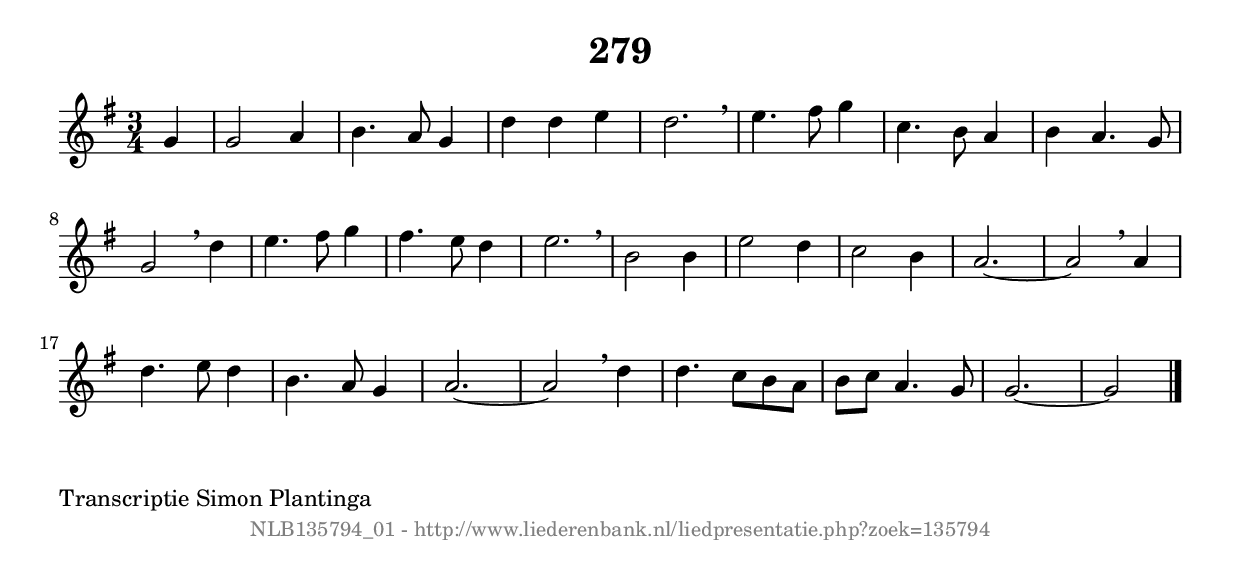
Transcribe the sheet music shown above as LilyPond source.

%
% produced by wce2krn 1.64 (7 June 2014)
%
\version"2.16"
#(append! paper-alist '(("long" . (cons (* 210 mm) (* 2000 mm)))))
#(set-default-paper-size "long")
sb = {\breathe}
mBreak = {\breathe }
bBreak = {\breathe }
x = {\once\override NoteHead #'style = #'cross }
gl=\glissando
itime={\override Staff.TimeSignature #'stencil = ##f }
ficta = {\once\set suggestAccidentals = ##t}
fine = {\once\override Score.RehearsalMark #'self-alignment-X = #1 \mark \markup {\italic{Fine}}}
dc = {\once\override Score.RehearsalMark #'self-alignment-X = #1 \mark \markup {\italic{D.C.}}}
dcf = {\once\override Score.RehearsalMark #'self-alignment-X = #1 \mark \markup {\italic{D.C. al Fine}}}
dcc = {\once\override Score.RehearsalMark #'self-alignment-X = #1 \mark \markup {\italic{D.C. al Coda}}}
ds = {\once\override Score.RehearsalMark #'self-alignment-X = #1 \mark \markup {\italic{D.S.}}}
dsf = {\once\override Score.RehearsalMark #'self-alignment-X = #1 \mark \markup {\italic{D.S. al Fine}}}
dsc = {\once\override Score.RehearsalMark #'self-alignment-X = #1 \mark \markup {\italic{D.S. al Coda}}}
pv = {\set Score.repeatCommands = #'((volta "1"))}
sv = {\set Score.repeatCommands = #'((volta "2"))}
tv = {\set Score.repeatCommands = #'((volta "3"))}
qv = {\set Score.repeatCommands = #'((volta "4"))}
xv = {\set Score.repeatCommands = #'((volta #f))}
\header{ tagline = ""
title = "279"
}
\score {{
\key g \major
\relative g'
{
\set melismaBusyProperties = #'()
\partial 32*8
\time 3/4
\tempo 4=120
\override Score.MetronomeMark #'transparent = ##t
\override Score.RehearsalMark #'break-visibility = #(vector #t #t #f)
g4 | g2 a4 | b4. a8 g4 | d'4 d4 e4 | d2. \sb | e4. fis8 g4 | c,4. b8 a4 | b4 a4. g8 | g2 \sb d'4 | e4. fis8 g4 | fis4. e8 d4 | e2. | \mBreak \bar "|"
b2 b4 | e2 d4 | c2 b4 | a2.~ | a2 \sb a4 | d4. e8 d4 | b4. a8 g4 | a2.~ | a2 \sb d4 | d4. c8 b8 a8 | b8 c8 a4. g8 | g2.~ | g2 \bar "|."
 }}
 \midi { }
 \layout {
            indent = 0.0\cm
}
}
\markup { \wordwrap-string #" 
Transcriptie Simon Plantinga
"}
\markup { \vspace #0 } \markup { \with-color #grey \fill-line { \center-column { \smaller "NLB135794_01 - http://www.liederenbank.nl/liedpresentatie.php?zoek=135794" } } }
